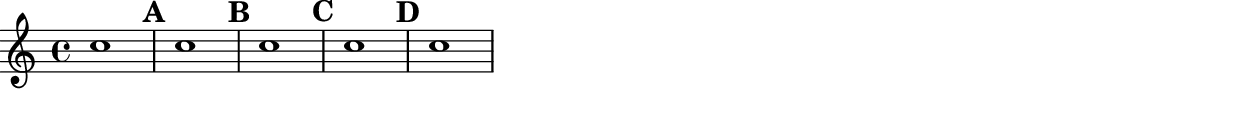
%% Generated by lilypond-book.py
%% Options: [exampleindent=10.16\mm,fragment,indent=0\mm,line-width=160\mm,quote,relative=2]
\include "lilypond-book-preamble.ly"


% ****************************************************************
% Start cut-&-pastable-section
% ****************************************************************



\paper {
  indent = 0\mm
  line-width = 160\mm
  % offset the left padding, also add 1mm as lilypond creates cropped
  % images with a little space on the right
  line-width = #(- line-width (* mm  3.000000) (* mm 1))
  line-width = 160\mm - 2.0 * 10.16\mm
  % offset the left padding, also add 1mm as lilypond creates cropped
  % images with a little space on the right
  line-width = #(- line-width (* mm  3.000000) (* mm 1))
}

\layout {
  
}



\relative c''
{


% ****************************************************************
% ly snippet contents follows:
% ****************************************************************
\sourcefileline 3181
\set Score.markFormatter = #format-mark-numbers
c1 \mark \default
c1 \mark \default
\set Score.markFormatter = #format-mark-box-numbers
c1 \mark \default
\set Score.markFormatter = #format-mark-circle-numbers
c1 \mark \default
\set Score.markFormatter = #format-mark-circle-letters
c1



% ****************************************************************
% end ly snippet
% ****************************************************************
}
